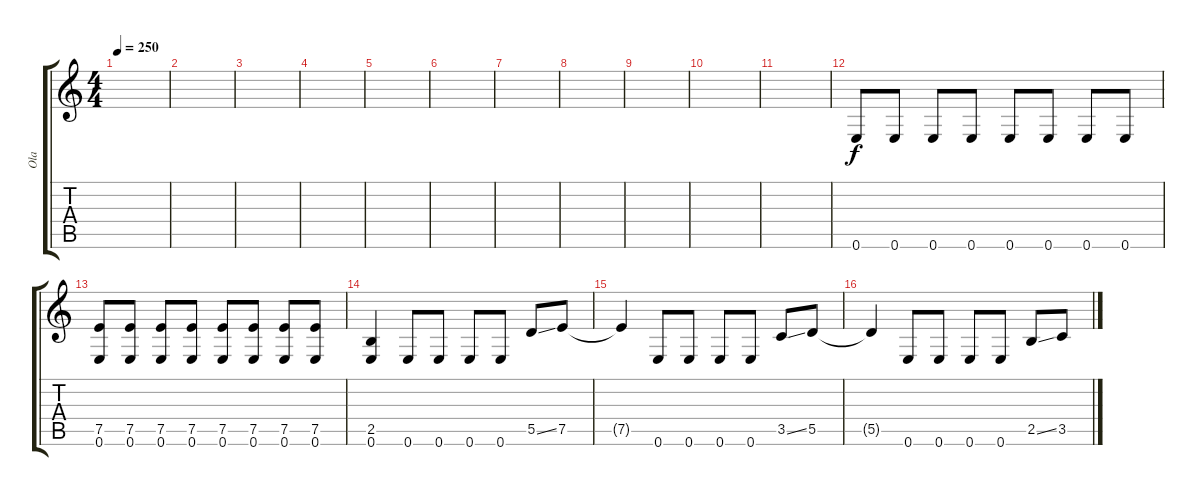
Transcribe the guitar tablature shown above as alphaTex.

\track ("Ola" "Ola") {instrument distortionguitar}
\staff {score tabs}
\tuning (E4 B3 G3 D3 A2 E2) {hide}
\ts (4 4)
\tempo 250
\clef g2
\ks c
|
|
|
|
|
|
|
|
|
|
|
0.6.8{volume 13} 0.6.8 0.6.8 0.6.8 0.6.8 0.6.8 0.6.8 0.6.8 |
(7.5 0.6).8 (7.5 0.6).8 (7.5 0.6).8 (7.5 0.6).8 (7.5 0.6).8 (7.5 0.6).8 (7.5 0.6).8 (7.5 0.6).8 |
(2.5 0.6).4 0.6.8 0.6.8 0.6.8 0.6.8 5.5{ss}.8 7.5.8 |
7.5{t}.4 0.6.8 0.6.8 0.6.8 0.6.8 3.5{ss}.8 5.5.8 |
5.5{t}.4 0.6.8 0.6.8 0.6.8 0.6.8 2.5{ss}.8 3.5.8
